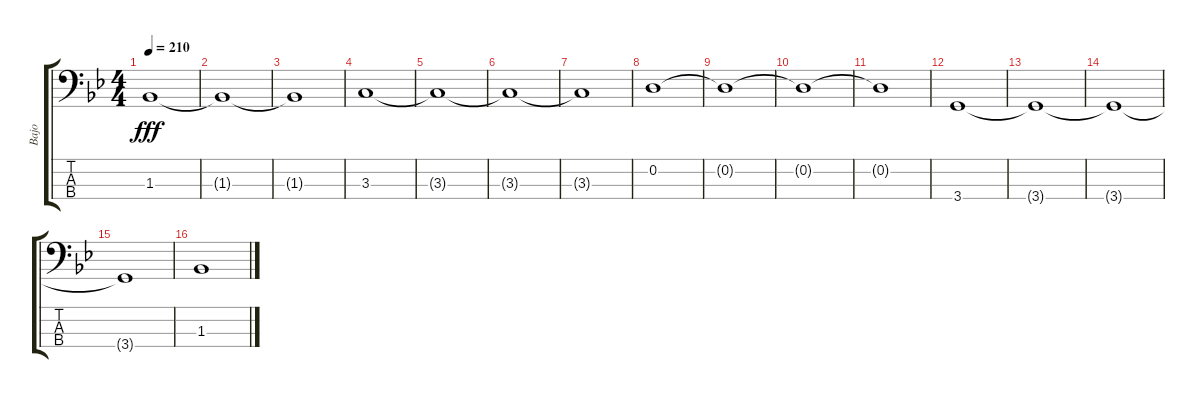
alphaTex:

\track ("Bajo" "Bajo") {instrument electricbassfinger}
\staff {score tabs}
\tuning (G2 D2 A1 E1) {hide}
\ts (4 4)
\tempo 210
\clef f4
\ks gminor
1.3{t}.1{dy fff} |
1.3{t}.1 |
1.3{t}.1 |
3.3.1 |
3.3{t}.1 |
3.3{t}.1 |
3.3{t}.1 |
0.2.1 |
0.2{t}.1 |
0.2{t}.1 |
0.2{t}.1 |
3.4.1 |
3.4{t}.1 |
3.4{t}.1 |
3.4{t}.1 |
1.3.1
